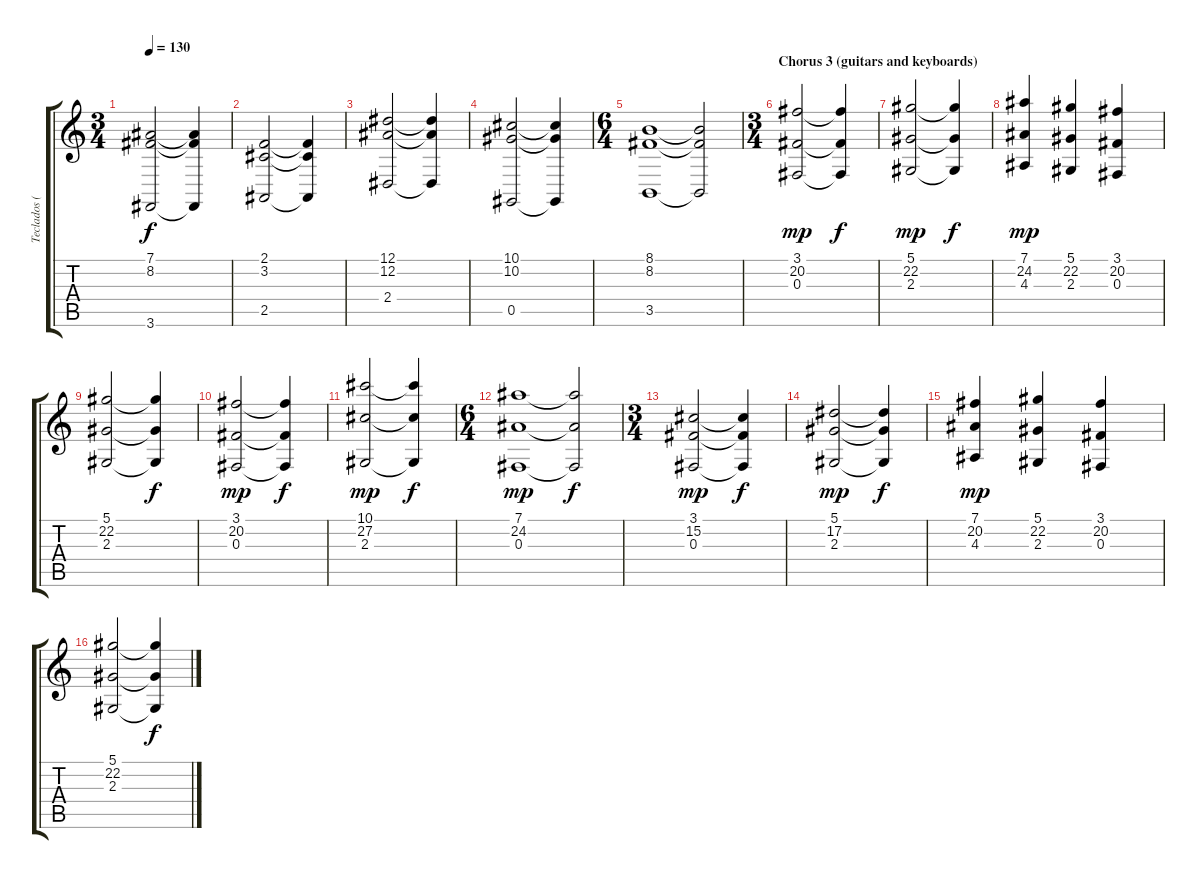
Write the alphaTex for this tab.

\track ("Teclados (Background)" "Teclados (") {instrument stringensemble1}
\staff {score tabs}
\tuning (Eb4 Bb3 Gb3 Db3 Ab2 Eb2) {hide}
\ts (3 4)
\tempo 130
\clef g2
\ks c
(7.1 8.2 3.6).2{dy f} (7.1{t} 8.2{t} 3.6{t}).4 |
(2.1 3.2 2.5).2 (2.1{t} 3.2{t} 2.5{t}).4 |
(12.1 12.2 2.4).2 (12.1{t} 12.2{t} 2.4{t}).4 |
(10.1 10.2 0.5).2 (10.1{t} 10.2{t} 0.5{t}).4 |
\ts (6 4)
(8.1 8.2 3.5).1 (8.1{t} 8.2{t} 3.5{t}).2 |
\ts (3 4)
\section ("" "Chorus 3 (guitars and keyboards)")
(3.1 20.2 0.3).2{dy mp} (3.1{t} 20.2{t} 0.3{t}).4{dy f} |
(5.1 22.2 2.3).2{dy mp} (5.1{t} 22.2{t} 2.3{t}).4{dy f} |
(7.1 24.2 4.3).4{dy mp} (5.1 22.2 2.3).4 (3.1 20.2 0.3).4 |
(5.1 22.2 2.3).2 (5.1{t} 22.2{t} 2.3{t}).4{dy f} |
(3.1 20.2 0.3).2{dy mp} (3.1{t} 20.2{t} 0.3{t}).4{dy f} |
(10.1 27.2 2.3).2{dy mp} (10.1{t} 27.2{t} 2.3{t}).4{dy f} |
\ts (6 4)
(7.1 24.2 0.3).1{dy mp} (7.1{t} 24.2{t} 0.3{t}).2{dy f} |
\ts (3 4)
(3.1 15.2 0.3).2{dy mp} (3.1{t} 15.2{t} 0.3{t}).4{dy f} |
(5.1 17.2 2.3).2{dy mp} (5.1{t} 17.2{t} 2.3{t}).4{dy f} |
(7.1 20.2 4.3).4{dy mp} (5.1 22.2 2.3).4 (3.1 20.2 0.3).4 |
(5.1 22.2 2.3).2 (5.1{t} 22.2{t} 2.3{t}).4{dy f}
